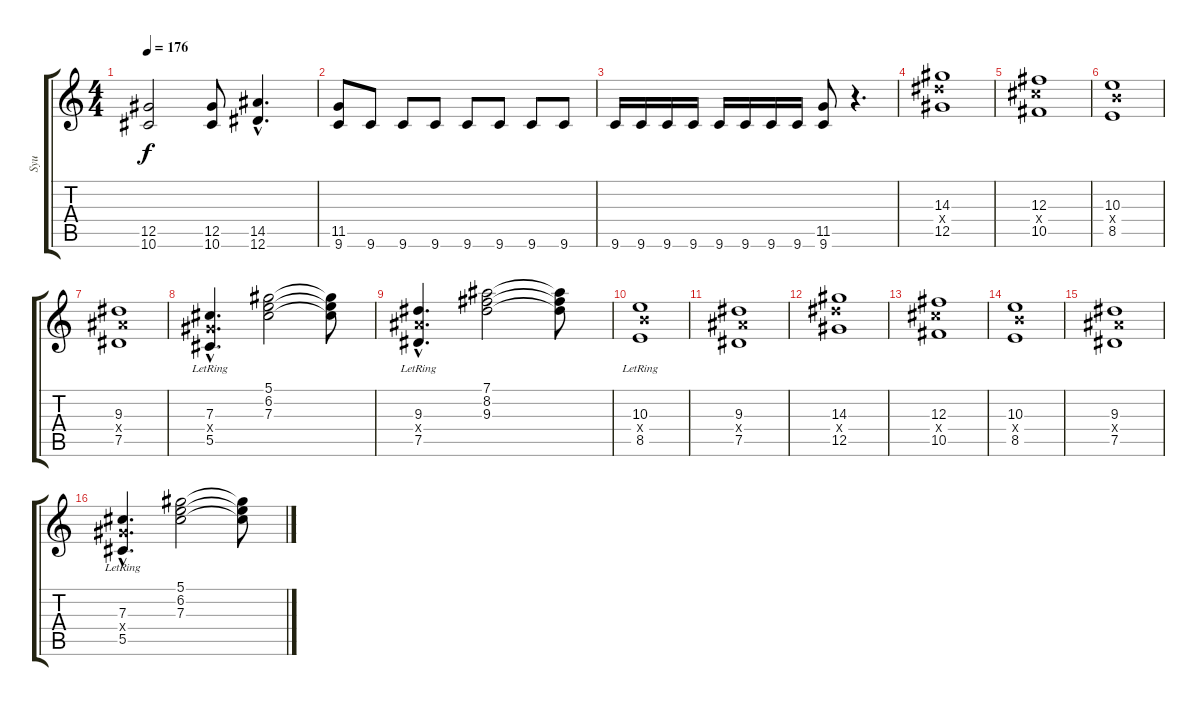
\track ("Syu" "Syu") {instrument overdrivenguitar}
\staff {score tabs}
\tuning (Eb4 Bb3 Gb3 Db3 Ab2 Eb2) {hide}
\ts (4 4)
\tempo 176
\clef g2
\ks c
(12.5{t} 10.6{t}).2{dy f} (12.5 10.6).8 (14.5{hac} 12.6{hac}).4{d} |
(11.5 9.6).8 9.6.8 9.6.8 9.6.8 9.6.8 9.6.8 9.6.8 9.6.8 |
9.6.16 9.6.16 9.6.16 9.6.16 9.6.16 9.6.16 9.6.16 9.6.16 (11.5 9.6).8 r.4{d} |
(14.3 14.4{x} 12.5).1 |
(12.3 12.4{x} 10.5).1 |
(10.3 10.4{x} 8.5).1 |
(9.3 9.4{x} 7.5).1 |
(7.3{hac lr} 7.4{hac x} 5.5{hac lr}).4{d} (5.1 6.2 7.3).2 (5.1{t} 6.2{t} 7.3{t}).8 |
(9.3{hac lr} 9.4{hac x} 7.5{hac lr}).4{d} (7.1 8.2 9.3).2 (7.1{t} 8.2{t} 9.3{t}).8 |
(10.3{lr} 10.4{x} 8.5{lr}).1 |
(9.3 9.4{x} 7.5).1 |
(14.3 14.4{x} 12.5).1 |
(12.3 12.4{x} 10.5).1 |
(10.3 10.4{x} 8.5).1 |
(9.3 9.4{x} 7.5).1 |
(7.3{hac lr} 7.4{hac x} 5.5{hac lr}).4{d} (5.1 6.2 7.3).2 (5.1{t} 6.2{t} 7.3{t}).8
